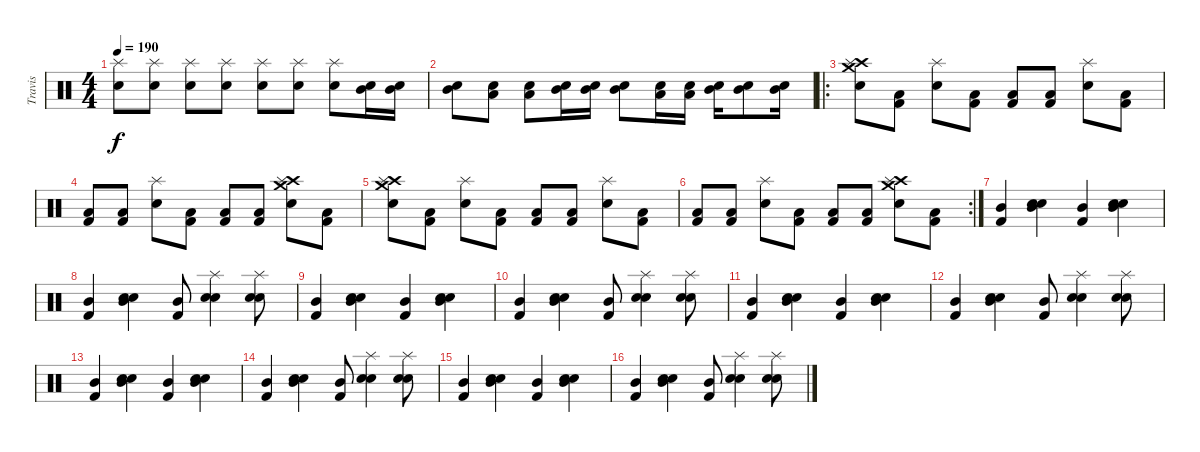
\track ("Travis" "Travis") {instrument percussion}
\staff {score}
\articulation defaults
\ts (4 4)
\tempo 190
\clef neutral
\ks c
("Electric Snare (hit)" "Splash (hit)").8{dy f} ("Snare (hit) 2" "Splash (hit)").8 ("Electric Snare (hit)" "Splash (hit)").8 ("Snare (hit) 2" "Splash (hit)").8 ("Electric Snare (hit)" "Splash (hit)").8 ("Snare (hit) 2" "Splash (hit)").8 ("Electric Snare (hit)" "Splash (hit)").8 ("Mid Tom (hit)" "Snare (hit) 2").16 ("Mid Tom (hit)" "Snare (hit) 2").16 |
("Mid Tom (hit)" "Snare (hit) 2").8 ("Low Floor Tom (hit)" "Snare (hit) 2").8 ("Low Floor Tom (hit)" "Snare (hit) 2").8 ("Mid Tom (hit)" "Snare (hit) 2").16 ("Mid Tom (hit)" "Snare (hit) 2").16 ("Mid Tom (hit)" "Snare (hit) 2").8 ("Low Floor Tom (hit)" "Snare (hit) 2").16 ("Low Floor Tom (hit)" "Snare (hit) 2").16 ("Mid Tom (hit)" "Snare (hit) 2").16 ("Mid Tom (hit)" "Snare (hit) 2").8 ("Mid Tom (hit)" "Snare (hit) 2").16 |
\ro
("Crash high (hit)" "Snare (hit) 2" "Splash (hit)" "Crash medium (hit)").8 ("Low Floor Tom (hit)" "Kick (hit) 2").8 ("Splash (hit)" "Snare (hit) 2").8 ("Low Floor Tom (hit)" "Kick (hit) 2").8 ("Low Floor Tom (hit)" "Kick (hit) 2").8 ("Low Floor Tom (hit)" "Kick (hit) 2").8 ("Splash (hit)" "Snare (hit) 2").8 ("Low Floor Tom (hit)" "Kick (hit) 2").8 |
("Low Floor Tom (hit)" "Kick (hit) 2").8 ("Low Floor Tom (hit)" "Kick (hit) 2").8 ("Splash (hit)" "Snare (hit) 2").8 ("Low Floor Tom (hit)" "Kick (hit) 2").8 ("Low Floor Tom (hit)" "Kick (hit) 2").8 ("Low Floor Tom (hit)" "Kick (hit) 2").8 ("Crash high (hit)" "Snare (hit) 2" "Splash (hit)" "Crash medium (hit)").8 ("Low Floor Tom (hit)" "Kick (hit) 2").8 |
("Crash high (hit)" "Snare (hit) 2" "Splash (hit)" "Crash medium (hit)").8 ("Low Floor Tom (hit)" "Kick (hit) 2").8 ("Splash (hit)" "Snare (hit) 2").8 ("Low Floor Tom (hit)" "Kick (hit) 2").8 ("Low Floor Tom (hit)" "Kick (hit) 2").8 ("Low Floor Tom (hit)" "Kick (hit) 2").8 ("Splash (hit)" "Snare (hit) 2").8 ("Low Floor Tom (hit)" "Kick (hit) 2").8 |
\rc 2
("Low Floor Tom (hit)" "Kick (hit) 2").8 ("Low Floor Tom (hit)" "Kick (hit) 2").8 ("Splash (hit)" "Snare (hit) 2").8 ("Low Floor Tom (hit)" "Kick (hit) 2").8 ("Low Floor Tom (hit)" "Kick (hit) 2").8 ("Low Floor Tom (hit)" "Kick (hit) 2").8 ("Crash high (hit)" "Snare (hit) 2" "Splash (hit)" "Crash medium (hit)").8 ("Low Floor Tom (hit)" "Kick (hit) 2").8 |
("Mid Tom (hit)" "Kick (hit) 2").4 ("Mid Tom (hit)" "Electric Snare (hit)" "Snare (hit) 2").4 ("Mid Tom (hit)" "Kick (hit) 2").4 ("Mid Tom (hit)" "Electric Snare (hit)" "Snare (hit) 2").4 |
("Mid Tom (hit)" "Kick (hit) 2").4 ("Mid Tom (hit)" "Electric Snare (hit)" "Snare (hit) 2").4 ("Mid Tom (hit)" "Kick (hit) 2").8 ("Splash (hit)" "Electric Snare (hit)" "Snare (hit) 2").4 ("Splash (hit)" "Electric Snare (hit)" "Snare (hit) 2").8 |
("Mid Tom (hit)" "Kick (hit) 2").4 ("Mid Tom (hit)" "Electric Snare (hit)" "Snare (hit) 2").4 ("Mid Tom (hit)" "Kick (hit) 2").4 ("Mid Tom (hit)" "Electric Snare (hit)" "Snare (hit) 2").4 |
("Mid Tom (hit)" "Kick (hit) 2").4 ("Mid Tom (hit)" "Electric Snare (hit)" "Snare (hit) 2").4 ("Mid Tom (hit)" "Kick (hit) 2").8 ("Splash (hit)" "Electric Snare (hit)" "Snare (hit) 2").4 ("Splash (hit)" "Electric Snare (hit)" "Snare (hit) 2").8 |
("Mid Tom (hit)" "Kick (hit) 2").4 ("Mid Tom (hit)" "Electric Snare (hit)" "Snare (hit) 2").4 ("Mid Tom (hit)" "Kick (hit) 2").4 ("Mid Tom (hit)" "Electric Snare (hit)" "Snare (hit) 2").4 |
("Mid Tom (hit)" "Kick (hit) 2").4 ("Mid Tom (hit)" "Electric Snare (hit)" "Snare (hit) 2").4 ("Mid Tom (hit)" "Kick (hit) 2").8 ("Splash (hit)" "Electric Snare (hit)" "Snare (hit) 2").4 ("Splash (hit)" "Electric Snare (hit)" "Snare (hit) 2").8 |
("Mid Tom (hit)" "Kick (hit) 2").4 ("Mid Tom (hit)" "Electric Snare (hit)" "Snare (hit) 2").4 ("Mid Tom (hit)" "Kick (hit) 2").4 ("Mid Tom (hit)" "Electric Snare (hit)" "Snare (hit) 2").4 |
("Mid Tom (hit)" "Kick (hit) 2").4 ("Mid Tom (hit)" "Electric Snare (hit)" "Snare (hit) 2").4 ("Mid Tom (hit)" "Kick (hit) 2").8 ("Splash (hit)" "Electric Snare (hit)" "Snare (hit) 2").4 ("Splash (hit)" "Electric Snare (hit)" "Snare (hit) 2").8 |
("Mid Tom (hit)" "Kick (hit) 2").4 ("Mid Tom (hit)" "Electric Snare (hit)" "Snare (hit) 2").4 ("Mid Tom (hit)" "Kick (hit) 2").4 ("Mid Tom (hit)" "Electric Snare (hit)" "Snare (hit) 2").4 |
("Mid Tom (hit)" "Kick (hit) 2").4 ("Mid Tom (hit)" "Electric Snare (hit)" "Snare (hit) 2").4 ("Mid Tom (hit)" "Kick (hit) 2").8 ("Splash (hit)" "Electric Snare (hit)" "Snare (hit) 2").4 ("Splash (hit)" "Electric Snare (hit)" "Snare (hit) 2").8
